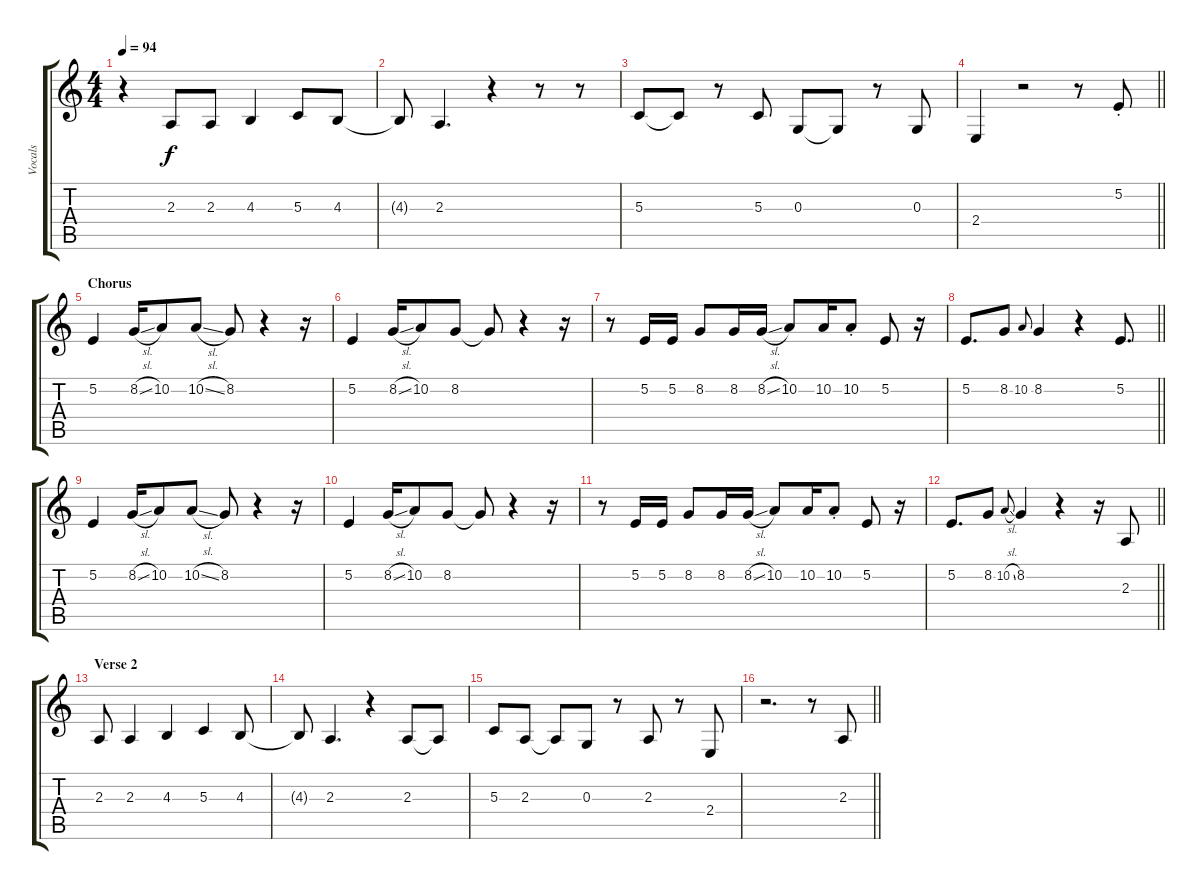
\track ("Vocals" "Vocals") {instrument altosax}
\staff {score tabs}
\tuning (E4 B3 G3 D3 A2 E2) {hide}
\ts (4 4)
\tempo 94
\clef g2
\ks c
r.4{dy f} 2.3.8 2.3.8 4.3.4 5.3.8 4.3.8 |
4.3{t}.8 2.3.4{d} r.4 r.8 r.8 |
5.3.8 5.3{t}.8 r.8 5.3.8 0.3.8 0.3{t}.8 r.8 0.3.8 |
\barLineRight lightlight
2.4.4 r.2 r.8 5.2{st}.8 |
\section ("" "Chorus")
5.2.4 8.2{sl}.16 10.2.8 10.2{sl}.8 8.2.8 r.4 r.16 |
5.2.4 8.2{sl}.16 10.2.8 8.2.8 8.2{t}.8 r.4 r.16 |
r.8 5.2.16 5.2.16 8.2.8 8.2.16 8.2{sl}.16 10.2.8 10.2.16 10.2{st}.8 5.2.8 r.16 |
\barLineRight lightlight
5.2.8{d} 8.2.8 10.2.8{gr onbeat} 8.2.4 r.4 5.2.8{d} |
5.2.4 8.2{sl}.16 10.2.8 10.2{sl}.8 8.2.8 r.4 r.16 |
5.2.4 8.2{sl}.16 10.2.8 8.2.8 8.2{t}.8 r.4 r.16 |
r.8 5.2.16 5.2.16 8.2.8 8.2.16 8.2{sl}.16 10.2.8 10.2.16 10.2{st}.8 5.2.8 r.16 |
\barLineRight lightlight
5.2.8{d} 8.2.8 10.2{sl}.8{gr onbeat} 8.2.4 r.4 r.16 2.3.8 |
\section ("" "Verse 2")
2.3.8 2.3.4 4.3.4 5.3.4 4.3.8 |
4.3{t}.8 2.3.4{d} r.4 2.3.8 2.3{t}.8 |
5.3.8 2.3.8 2.3{t}.8 0.3.8 r.8 2.3.8 r.8 2.4.8 |
\barLineRight lightlight
r.2{d} r.8 2.3.8
